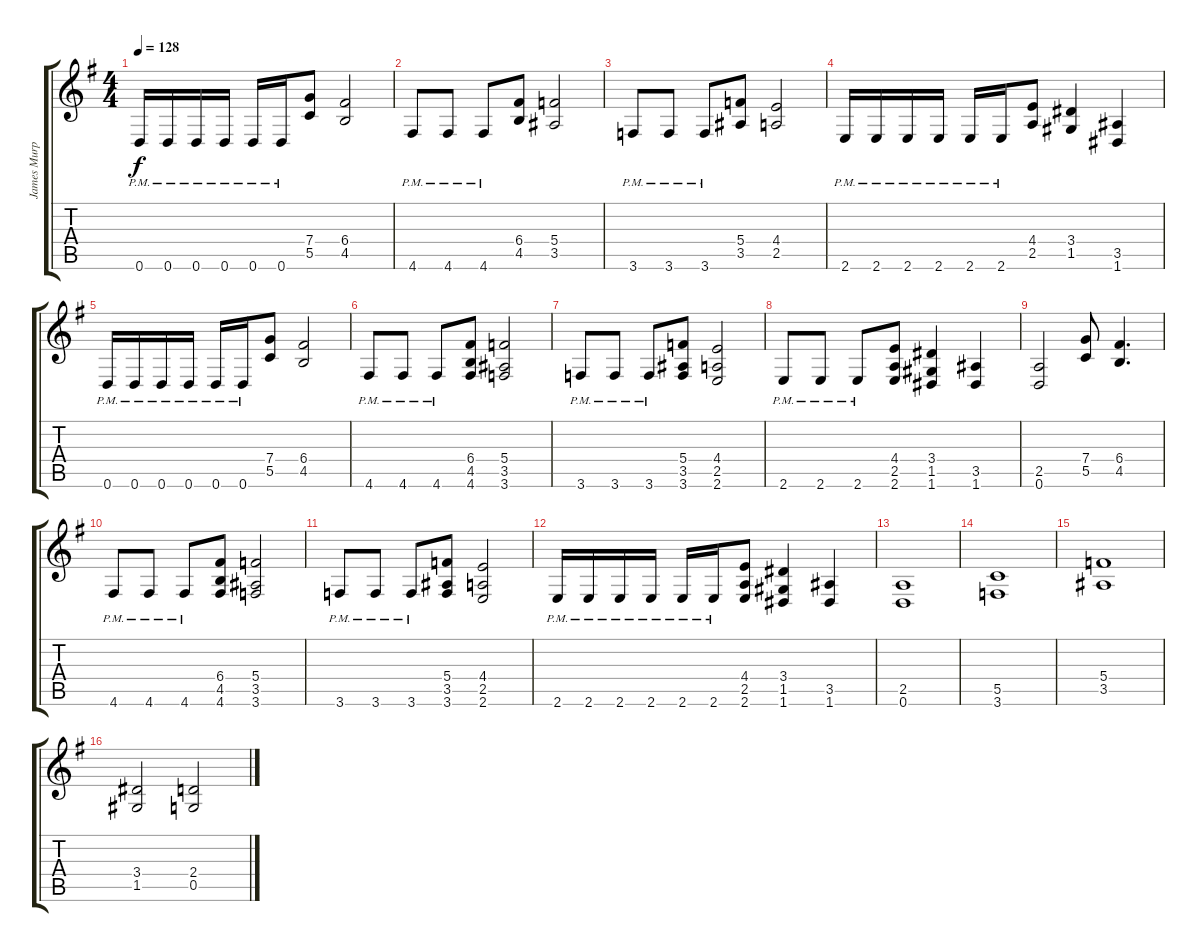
\track ("James Murphy" "James Murp") {instrument distortionguitar}
\staff {score tabs}
\tuning (D4 A3 F3 C3 G2 D2) {hide}
\ts (4 4)
\tempo 128
\clef g2
\ks g
0.6{pm}.16{dy f} 0.6{pm}.16 0.6{pm}.16 0.6{pm}.16 0.6{pm}.16 0.6{pm}.16 (7.4 5.5).8 (6.4 4.5).2 |
4.6{pm}.8 4.6{pm}.8 4.6{pm}.8 (6.4 4.5).8 (5.4 3.5).2 |
3.6{pm}.8 3.6{pm}.8 3.6{pm}.8 (5.4 3.5).8 (4.4 2.5).2 |
2.6{pm}.16 2.6{pm}.16 2.6{pm}.16 2.6{pm}.16 2.6{pm}.16 2.6{pm}.16 (4.4 2.5).8 (3.4 1.5).4 (3.5 1.6).4 |
0.6{pm}.16 0.6{pm}.16 0.6{pm}.16 0.6{pm}.16 0.6{pm}.16 0.6{pm}.16 (7.4 5.5).8 (6.4 4.5).2 |
4.6{pm}.8 4.6{pm}.8 4.6{pm}.8 (6.4 4.5 4.6).8 (5.4 3.5 3.6).2 |
3.6{pm}.8 3.6{pm}.8 3.6{pm}.8 (5.4 3.5 3.6).8 (4.4 2.5 2.6).2 |
2.6{pm}.8 2.6{pm}.8 2.6{pm}.8 (4.4 2.5 2.6).8 (3.4 1.5 1.6).4 (3.5 1.6).4 |
(2.5 0.6).2 (7.4 5.5).8 (6.4 4.5).4{d} |
4.6{pm}.8 4.6{pm}.8 4.6{pm}.8 (6.4 4.5 4.6).8 (5.4 3.5 3.6).2 |
3.6{pm}.8 3.6{pm}.8 3.6{pm}.8 (5.4 3.5 3.6).8 (4.4 2.5 2.6).2 |
2.6{pm}.16 2.6{pm}.16 2.6{pm}.16 2.6{pm}.16 2.6{pm}.16 2.6{pm}.16 (4.4 2.5 2.6).8 (3.4 1.5 1.6).4 (3.5 1.6).4 |
(2.5 0.6).1 |
(5.5 3.6).1 |
(5.4 3.5).1 |
(3.4 1.5).2 (2.4 0.5).2
